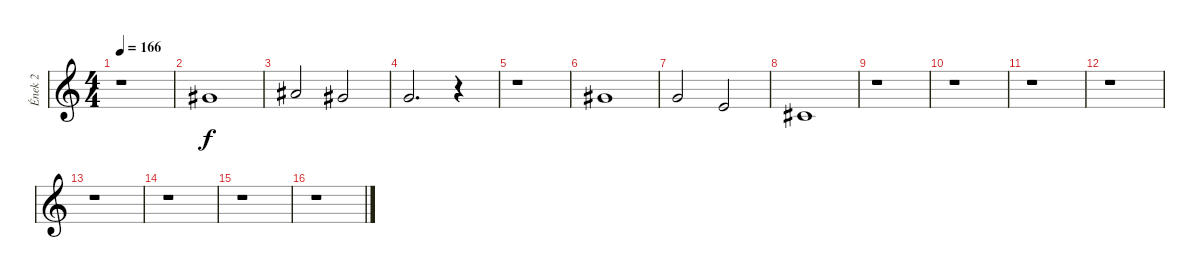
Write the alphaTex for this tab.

\track ("Ének 2" "Ének 2") {instrument baritonesax}
\staff {score}
\tuning (E4 B3 G3 D3 A2 E2) {hide}
\ts (4 4)
\tempo 166
\clef g2
\ks c
r.1{dy f} |
4.1.1 |
6.1.2 4.1.2 |
3.1.2{d} r.4 |
r.1 |
4.1.1 |
3.1.2 0.1.2 |
2.2.1 |
r.1 |
r.1 |
r.1 |
r.1 |
r.1 |
r.1 |
r.1 |
r.1
